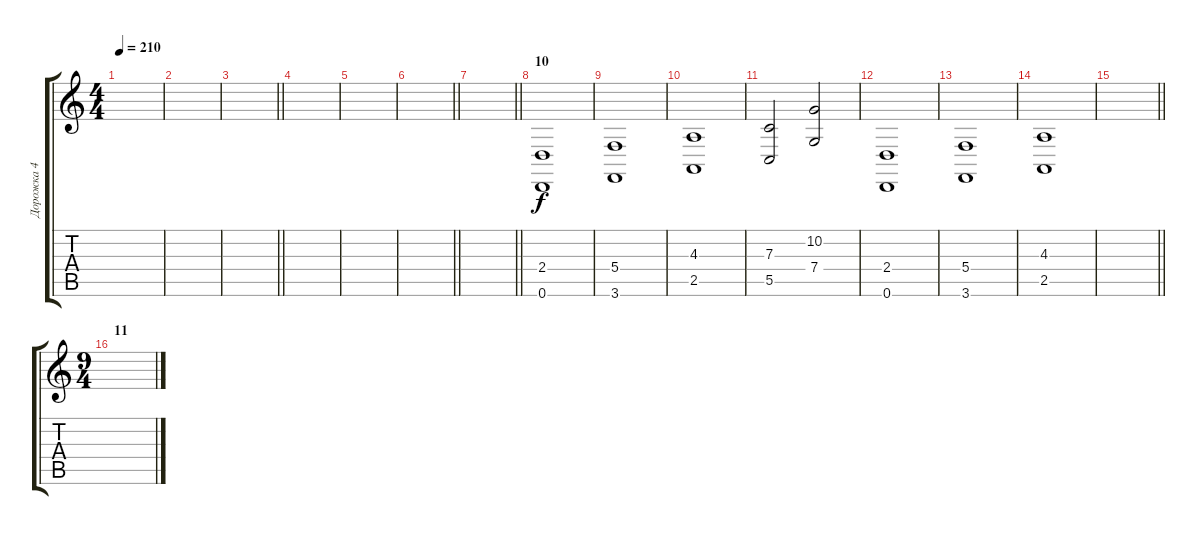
\track ("Дорожка 4" "Дорожка 4") {instrument stringensemble1}
\staff {score tabs}
\tuning (D4 A3 F3 C3 G2 D2) {hide}
\ts (4 4)
\tempo 210
\clef g2
\ks c
|
|
\barLineRight lightlight
|
|
|
\barLineRight lightlight
|
\barLineRight lightlight
|
\section ("" "10")
(2.4 0.6).1 |
(5.4 3.6).1 |
(4.3 2.5).1 |
(7.3 5.5).2 (10.2 7.4).2 |
(2.4 0.6).1 |
(5.4 3.6).1 |
(4.3 2.5).1 |
\barLineRight lightlight
|
\ts (9 4)
\section ("" "11")
